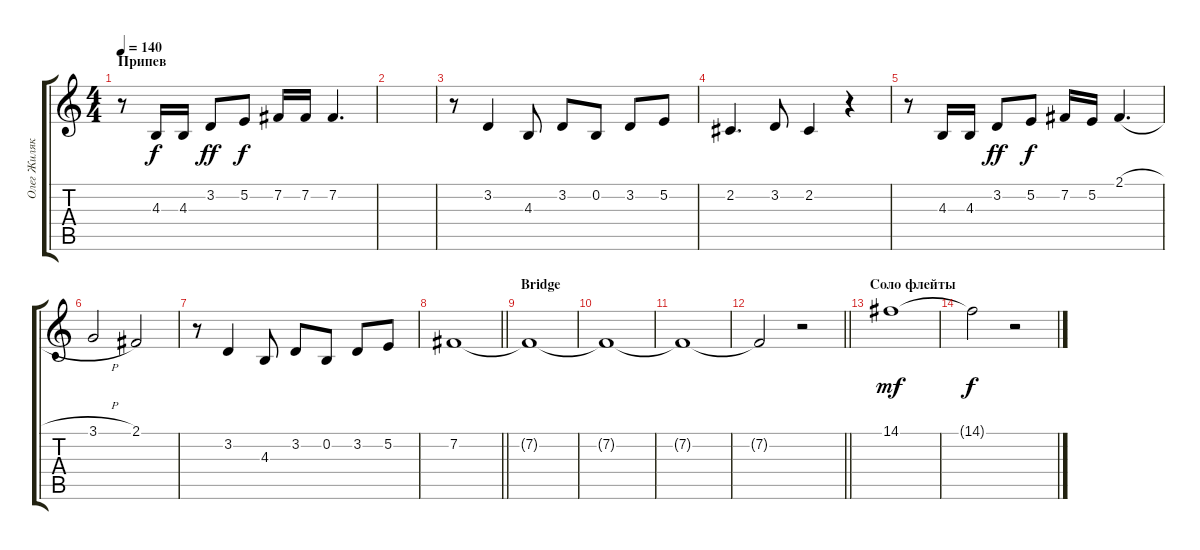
\track ("Олег Жиляков" "Олег Жиляк") {instrument violin}
\staff {score tabs}
\tuning (E4 B3 G3 D3 A2 E2) {hide}
\ts (4 4)
\section ("" "Припев")
\tempo 140
\clef g2
\ks c
r.8{dy f} 4.3.16 4.3.16 3.2.8{dy ff} 5.2.8{dy f} 7.2.16 7.2.16 7.2.4{d} |
|
r.8 3.2.4 4.3.8 3.2.8 0.2.8 3.2.8 5.2.8 |
2.2.4{d} 3.2.8 2.2.4 r.4 |
r.8 4.3.16 4.3.16 3.2.8{dy ff} 5.2.8{dy f} 7.2.16 5.2.16 2.1{h}.4{d} |
3.1{h}.2 2.1.2 |
r.8 3.2.4 4.3.8 3.2.8 0.2.8 3.2.8 5.2.8 |
\barLineRight lightlight
7.2.1 |
\section ("" "Bridge")
7.2{t}.1 |
7.2{t}.1 |
7.2{t}.1 |
\barLineRight lightlight
7.2{t}.2 r.2 |
\section ("" "Соло флейты")
14.1.1{dy mf volume 4} |
14.1{t}.2{dy f} r.2
